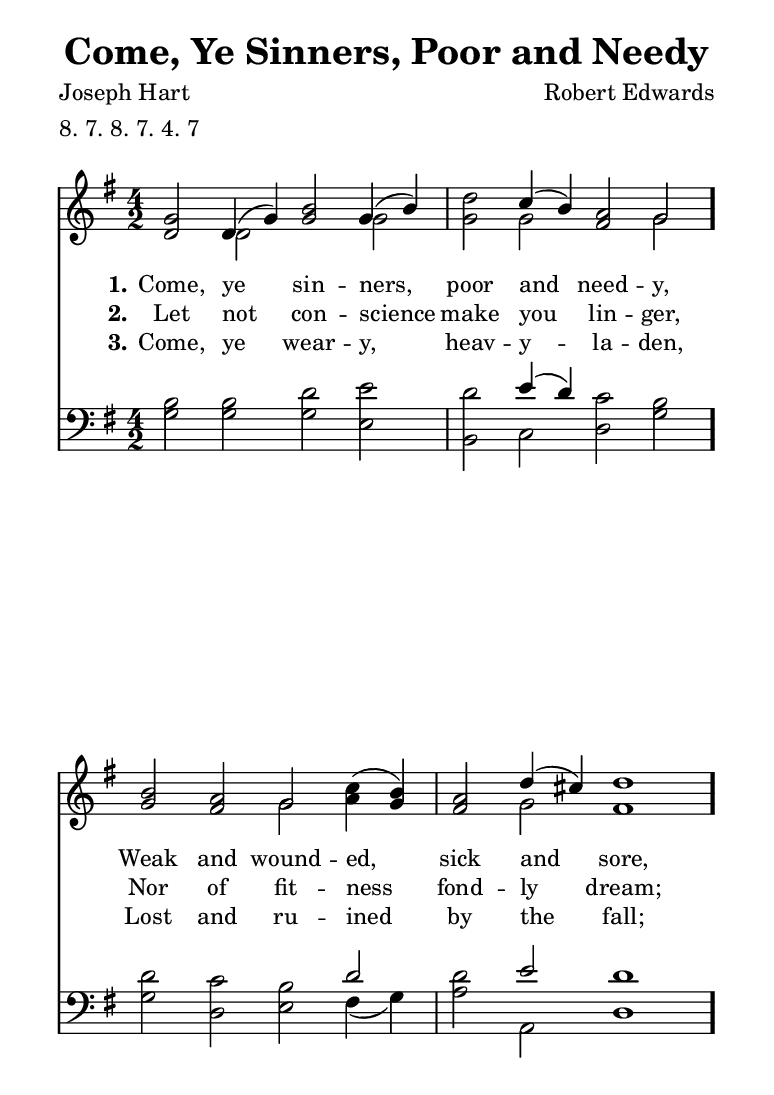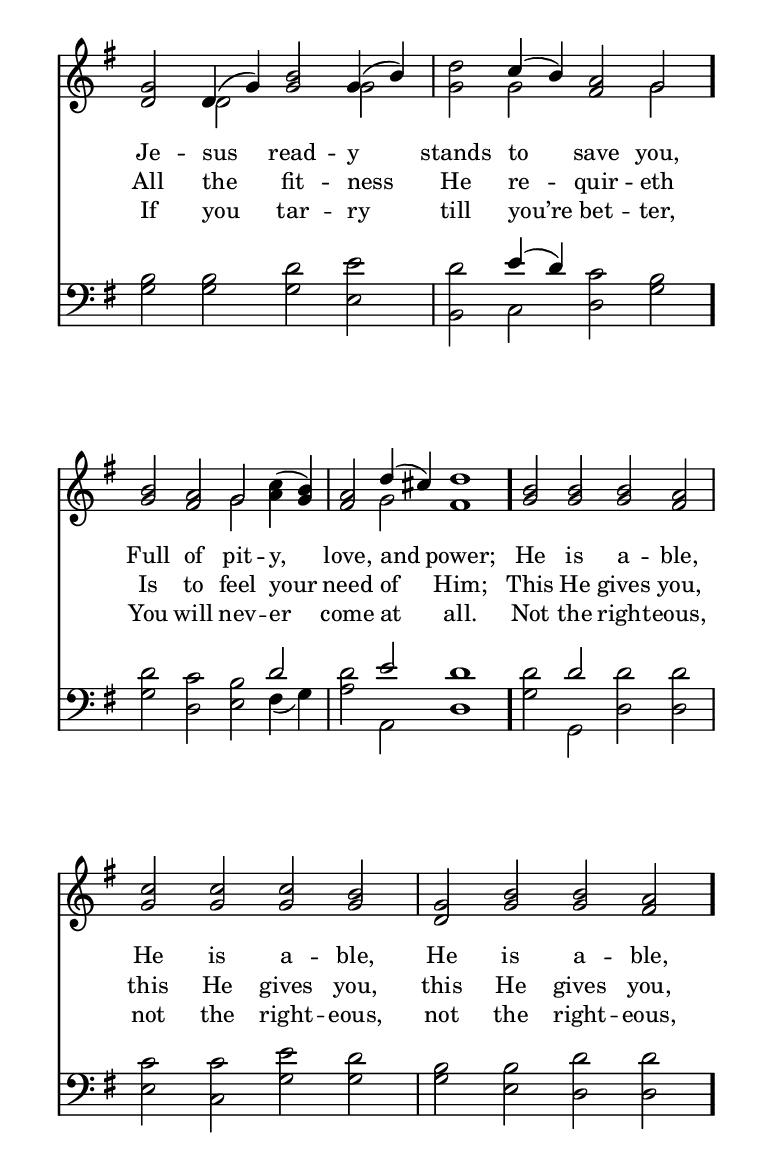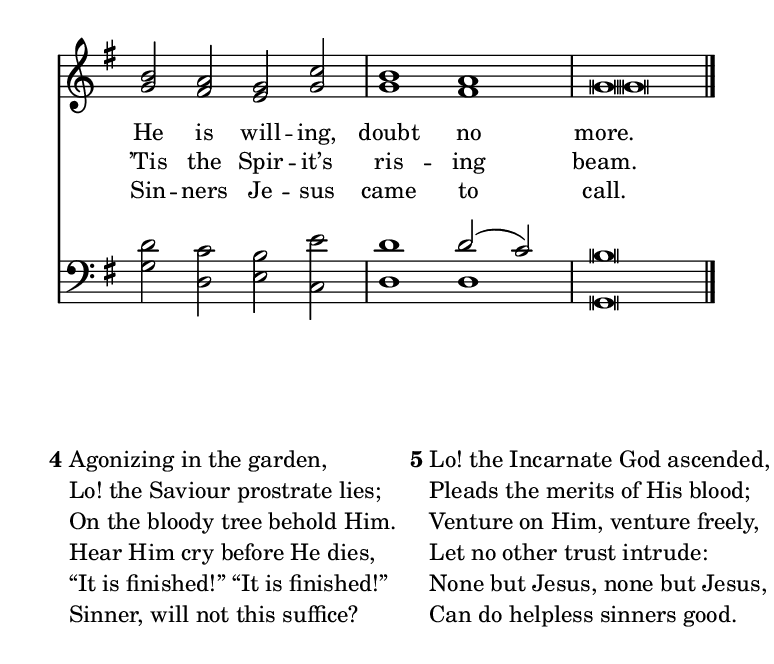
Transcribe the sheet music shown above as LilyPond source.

\include "common/global.ily"
\paper {
  \include "common/paper.ily"
  %ragged-bottom = ##t
  %ragged-last-bottom = ##t
  %systems-per-page = ##f
  %page-count = ##f
}

\header{
  hymnnumber = "77"
  title = "Come, Ye Sinners, Poor and Needy"
  tunename = "Caersalem"
  meter = "8. 7. 8. 7. 4. 7"
  poet = "Joseph Hart"
  composer = "Robert Edwards"
  %copyright = ""
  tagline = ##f
}

% for fermata in MIDI
ta = { \tempo 4=160 }
tb = { \tempo 4=80  }

patternAA = { c2 c4( c4) c2 c4( c4) | c2 c4( c4) c2 c2 }
patternAB = { c2 }
patternAC = { c2 c2 c2 c2 | c2 c4( c4) c2 c2 }

patternBA = { c2 c2 c2 c4( c4) | c2 c4( c4) c1 }
patternBB = { c2 c2 c2 c4( c4) | c2 c2      c1 }
patternBC = { c2 c2 c2 c2      | c2 c2      c1 }

patternCA = { \patternAB }

patternDA = { c2 c2 c2 c2 | c1 c1      | \override Staff.NoteHead.style = #'altdefault c\breve \revert Staff.NoteHead.style }
patternDB = { c2 c2 c2 c2 | c1 c2( c2) | \override Staff.NoteHead.style = #'altdefault c\breve \revert Staff.NoteHead.style }

global = {
  \include "common/overrides.ily"
  \override Staff.TimeSignature.style = #'numbered
  \time 4/2
  \override Score.MetronomeMark.transparent = ##t % hide all fermata changes too
  \ta
  \key g \major
  %\partial 4
  \autoBeamOff
}

notesSoprano = {
\global
\relative c'' {

  \changePitch \patternAA { g d g b g b | d c b a g }
  \changePitch \patternBA { b a g c b | a d cis d }
  \changePitch \patternAA { g, d g b g b | d c b a g }
  \changePitch \patternBA { b a g c b | a d cis d }

  \changePitch \patternCA { b b b a | c c c b | g b b a }
  \changePitch \patternDA { b a g c | b a | g }

  \bar "|."

}
}

notesAlto = {
\global
\relative e' {

  \changePitch \patternAB { d d g g | g g fis g }
  \changePitch \patternBB { g fis g a g | fis g fis }
  \changePitch \patternAB { d d g g | g g fis g }
  \changePitch \patternBB { g fis g a g | fis g fis }

  \changePitch \patternCA { g g g fis | g g g g | d g g fis }
  \changePitch \patternDA { g fis e g | g fis | g }

}
}

notesTenor = {
\global
\relative a {

  \changePitch \patternAC { b b d e | d e d c b }
  \changePitch \patternBC { d c b d | d e d }
  \changePitch \patternAC { b b d e | d e d c b }
  \changePitch \patternBC { d c b d | d e d }

  \changePitch \patternCA { d d d d | c c e d | b b d d }
  \changePitch \patternDB { d c b e | d d c | b }

}
}

notesBass = {
\global
\relative f {

  \changePitch \patternAB { g g g e | b c d g }
  \changePitch \patternBB { g d e fis g | a a, d }
  \changePitch \patternAB { g g g e | b c d g }
  \changePitch \patternBB { g d e fis g | a a, d }

  \changePitch \patternCA { g g, d' d | e c g' g | g e d d }
  \changePitch \patternDA { g d e c | d d | g, }

}
}

wordsA = \lyricmode {
\set stanza = "1."

Come, ye sin -- ners, poor and need -- y, \bar "."
Weak and wound -- ed, sick and sore, \bar "."
Je -- sus read -- y stands to save you, \bar "."
Full of pit -- y, love, and power; \bar "."
He is a -- ble, He is a -- ble, %{HIDE>%} He is a -- ble, %{<HIDE%} \bar "."
He is will -- ing, doubt no more. \bar "."

}

wordsB = \lyricmode {
\set stanza = "2."

Let not con -- science make you lin -- ger,
Nor of fit -- ness fond -- ly dream;
All the fit -- ness He re -- quir -- eth
Is to feel your need of Him;
This He gives you, this He gives you, %{HIDE>%} this He gives you, %{<HIDE%}
’Tis the Spir -- it’s ris -- ing beam.

}

wordsC = \lyricmode {
\set stanza = "3."

Come, ye wear -- y, heav -- y -- la -- den,
Lost and ru -- ined by the fall;
If you tar -- ry till you’re bet -- ter,
You will nev -- er come at all.
Not the right -- eous, not the right -- eous, %{HIDE>%} not the right -- eous, %{<HIDE%}
Sin -- ners Je -- sus came to call.

}

wordsD = \markuplist {

\line { Agonizing in the garden, }
\line { Lo! the Saviour prostrate lies; }
\line { On the bloody tree behold Him. }
\line { Hear Him cry before He dies, }
\line { “It is finished!” “It is finished!” }
\line { Sinner, will not this suffice? }

}

wordsE = \markuplist {

\line { Lo! the Incarnate God ascended, }
\line { Pleads the merits of His blood; }
\line { Venture on Him, venture freely, }
\line { Let no other trust intrude: }
\line { None but Jesus, none but Jesus, }
\line { Can do helpless sinners good. }

}

\score {
  \context ChoirStaff <<
    \context Staff = upper <<
      \set Staff.autoBeaming = ##f
      \set ChoirStaff.systemStartDelimiter = #'SystemStartBar
      \set ChoirStaff.printPartCombineTexts = ##f
      \partcombine #'(2 . 9) \notesSoprano \notesAlto
      \context NullVoice = sopranos { \voiceOne << \notesSoprano >> }
      \context NullVoice = altos { \voiceTwo << \notesAlto >> }
      \context Lyrics = one   \lyricsto sopranos \wordsA
      \context Lyrics = two   \lyricsto sopranos \wordsB
      \context Lyrics = three \lyricsto sopranos \wordsC
    >>
    \context Staff = men <<
      \set Staff.autoBeaming = ##f
      \clef bass
      \set ChoirStaff.printPartCombineTexts = ##f
      \partcombine #'(2 . 9) \notesTenor \notesBass
      \context NullVoice = tenors { \voiceOne << \notesTenor >> }
      \context NullVoice = basses { \voiceTwo << \notesBass >> }
    >>
  >>
  \layout {
    \include "common/layout.ily"
  }
  \midi{
    \include "common/midi.ily"
  }
}

\noPageBreak

\markup { \fill-line { %\column {
  \hspace #0.1
  \line{ \bold 4 \column { \wordsD } } %\combine \null \vspace #0.4
  \hspace #0.1
  \line{ \bold 5 \column { \wordsE } } %\combine \null \vspace #0.4
  \hspace #0.1
} } %}

\version "2.19.49"  % necessary for upgrading to future LilyPond versions.

% vi:set et ts=2 sw=2 ai nocindent syntax=lilypond:
